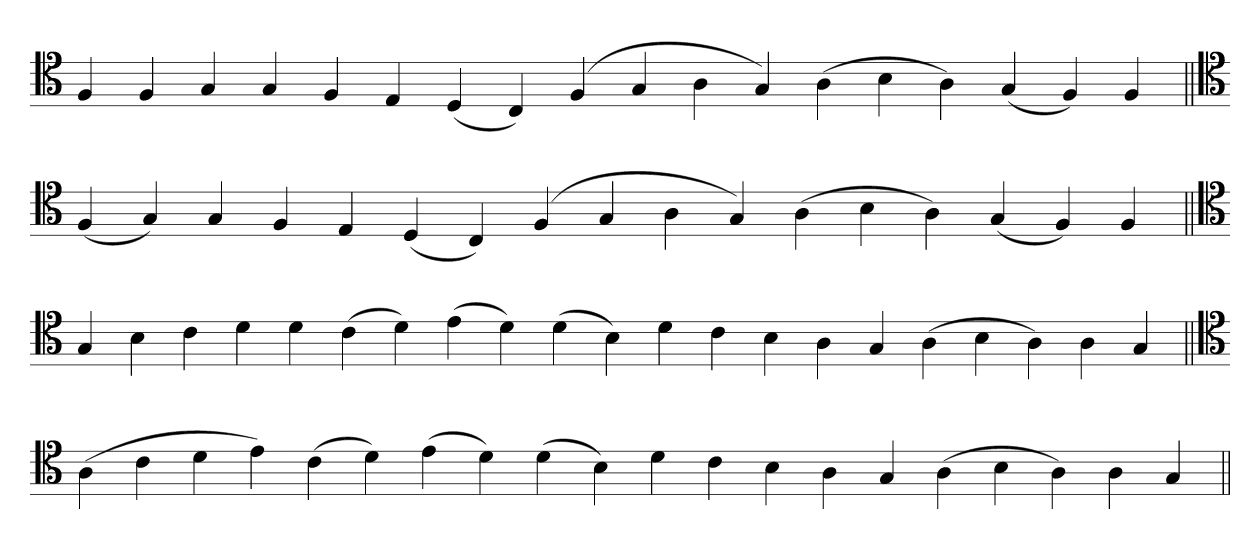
**kern
*part1
*staff1
*clefC4
=
4F
4F
4G
4G
4F
4E
(4D
4C)
(4F
4G
4A
4G)
(4A
4B
4A)
(4G
4F)
4F
=||
*clefC4
(4F
4G)
4G
4F
4E
(4D
4C)
(4F
4G
4A
4G)
(4A
4B
4A)
(4G
4F)
4F
=||
*clefC4
4G
4B
4c
4d
4d
(4c
4d)
(4e
4d)
(4d
4B)
4d
4c
4B
4A
4G
(4A
4B
4A)
4A
4G
=||
*clefC4
(4A
4c
4d
4e)
(4c
4d)
(4e
4d)
(4d
4B)
4d
4c
4B
4A
4G
(4A
4B
4A)
4A
4G
=||
*-
